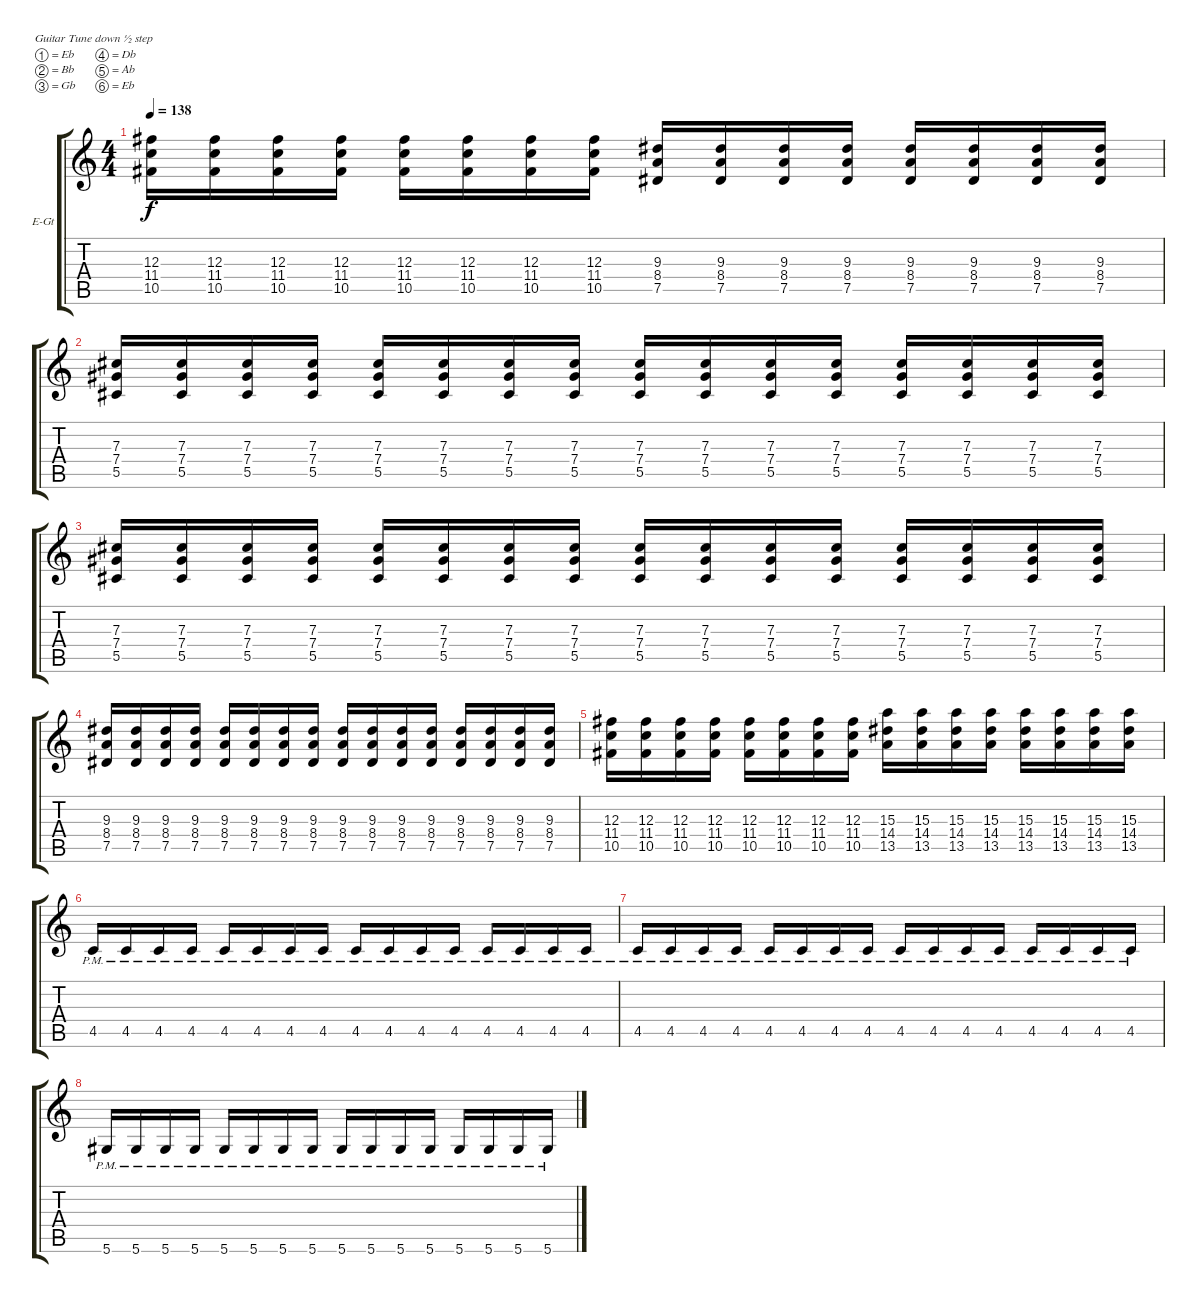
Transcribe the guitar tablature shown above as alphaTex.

\bracketExtendMode groupsimilarinstruments
\firstSystemTrackNameOrientation horizontal
\otherSystemsTrackNameOrientation horizontal
\track ("Tim Millar" "E-Gt") {instrument distortionguitar}
\staff {score tabs}
\tuning (Eb4 Bb3 Gb3 Db3 Ab2 Eb2)
\ts (4 4)
\tempo 138
\clef g2
\ks c
(12.3 11.4 10.5).16{dy f} (12.3 11.4 10.5).16 (12.3 11.4 10.5).16 (12.3 11.4 10.5).16 (12.3 11.4 10.5).16 (12.3 11.4 10.5).16 (12.3 11.4 10.5).16 (12.3 11.4 10.5).16 (9.3 8.4 7.5).16 (9.3 8.4 7.5).16 (9.3 8.4 7.5).16 (9.3 8.4 7.5).16 (9.3 8.4 7.5).16 (9.3 8.4 7.5).16 (9.3 8.4 7.5).16 (9.3 8.4 7.5).16 |
(7.3 7.4 5.5).16 (7.3 7.4 5.5).16 (7.3 7.4 5.5).16 (7.3 7.4 5.5).16 (7.3 7.4 5.5).16 (7.3 7.4 5.5).16 (7.3 7.4 5.5).16 (7.3 7.4 5.5).16 (7.3 7.4 5.5).16 (7.3 7.4 5.5).16 (7.3 7.4 5.5).16 (7.3 7.4 5.5).16 (7.3 7.4 5.5).16 (7.3 7.4 5.5).16 (7.3 7.4 5.5).16 (7.3 7.4 5.5).16 |
(7.3 7.4 5.5).16 (7.3 7.4 5.5).16 (7.3 7.4 5.5).16 (7.3 7.4 5.5).16 (7.3 7.4 5.5).16 (7.3 7.4 5.5).16 (7.3 7.4 5.5).16 (7.3 7.4 5.5).16 (7.3 7.4 5.5).16 (7.3 7.4 5.5).16 (7.3 7.4 5.5).16 (7.3 7.4 5.5).16 (7.3 7.4 5.5).16 (7.3 7.4 5.5).16 (7.3 7.4 5.5).16 (7.3 7.4 5.5).16 |
(9.3 8.4 7.5).16 (9.3 8.4 7.5).16 (9.3 8.4 7.5).16 (9.3 8.4 7.5).16 (9.3 8.4 7.5).16 (9.3 8.4 7.5).16 (9.3 8.4 7.5).16 (9.3 8.4 7.5).16 (9.3 8.4 7.5).16 (9.3 8.4 7.5).16 (9.3 8.4 7.5).16 (9.3 8.4 7.5).16 (9.3 8.4 7.5).16 (9.3 8.4 7.5).16 (9.3 8.4 7.5).16 (9.3 8.4 7.5).16 |
(12.3 11.4 10.5).16 (12.3 11.4 10.5).16 (12.3 11.4 10.5).16 (12.3 11.4 10.5).16 (12.3 11.4 10.5).16 (12.3 11.4 10.5).16 (12.3 11.4 10.5).16 (12.3 11.4 10.5).16 (15.3 14.4 13.5).16 (15.3 14.4 13.5).16 (15.3 14.4 13.5).16 (15.3 14.4 13.5).16 (15.3 14.4 13.5).16 (15.3 14.4 13.5).16 (15.3 14.4 13.5).16 (15.3 14.4 13.5).16 |
4.5{pm}.16 4.5{pm}.16 4.5{pm}.16 4.5{pm}.16 4.5{pm}.16 4.5{pm}.16 4.5{pm}.16 4.5{pm}.16 4.5{pm}.16 4.5{pm}.16 4.5{pm}.16 4.5{pm}.16 4.5{pm}.16 4.5{pm}.16 4.5{pm}.16 4.5{pm}.16 |
4.5{pm}.16 4.5{pm}.16 4.5{pm}.16 4.5{pm}.16 4.5{pm}.16 4.5{pm}.16 4.5{pm}.16 4.5{pm}.16 4.5{pm}.16 4.5{pm}.16 4.5{pm}.16 4.5{pm}.16 4.5{pm}.16 4.5{pm}.16 4.5{pm}.16 4.5{pm}.16 |
5.6{pm}.16 5.6{pm}.16 5.6{pm}.16 5.6{pm}.16 5.6{pm}.16 5.6{pm}.16 5.6{pm}.16 5.6{pm}.16 5.6{pm}.16 5.6{pm}.16 5.6{pm}.16 5.6{pm}.16 5.6{pm}.16 5.6{pm}.16 5.6{pm}.16 5.6{pm}.16
